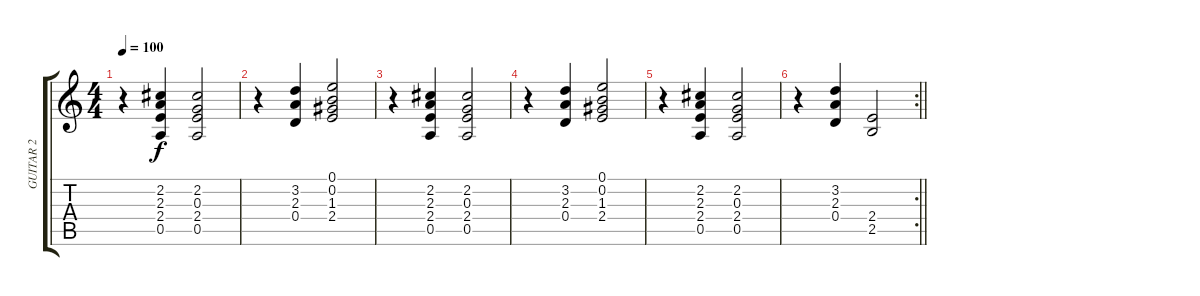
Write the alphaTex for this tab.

\track ("GUITAR 2" "GUITAR 2") {instrument electricguitarjazz}
\staff {score tabs}
\tuning (E4 B3 G3 D3 A2 E2) {hide}
\ts (4 4)
\tempo 100
\clef g2
\ks c
r.4{dy f} (2.2 2.3 2.4 0.5).4 (2.2 0.3 2.4 0.5).2 |
r.4 (3.2 2.3 0.4).4 (0.1 0.2 1.3 2.4).2 |
r.4 (2.2 2.3 2.4 0.5).4 (2.2 0.3 2.4 0.5).2 |
r.4 (3.2 2.3 0.4).4 (0.1 0.2 1.3 2.4).2 |
r.4 (2.2 2.3 2.4 0.5).4 (2.2 0.3 2.4 0.5).2 |
\rc 2
\barLineRight lightlight
r.4 (3.2 2.3 0.4).4 (2.4 2.5).2
